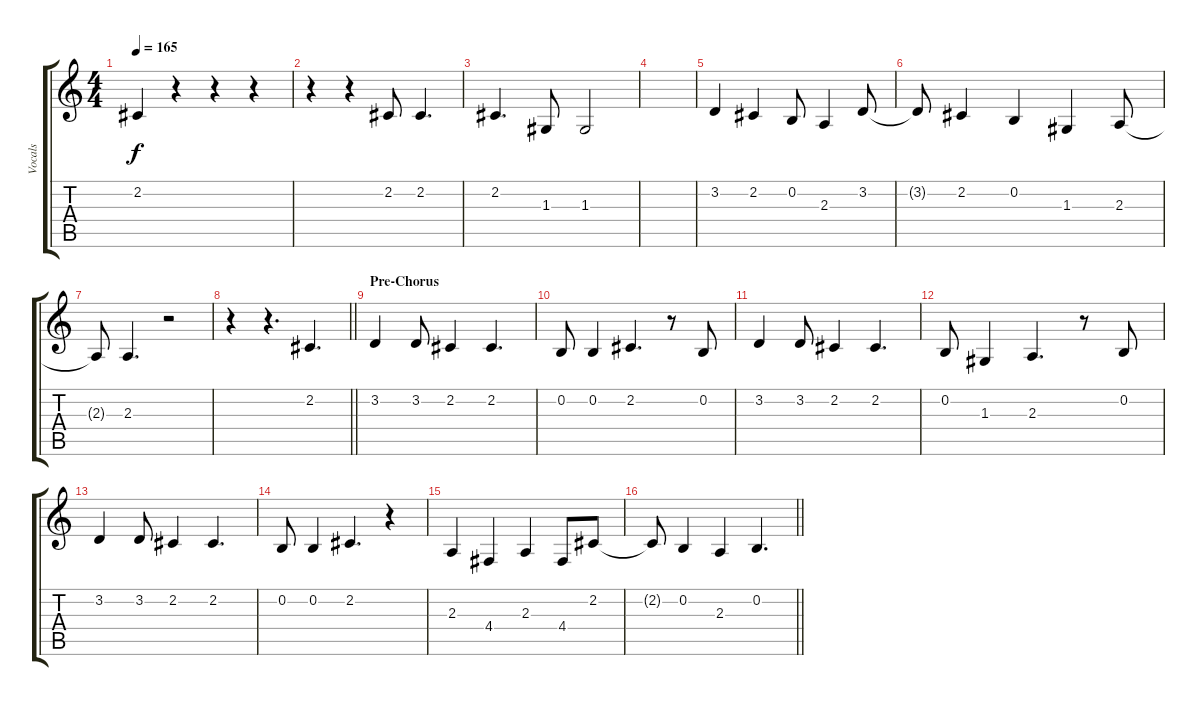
\track ("Vocals" "Vocals") {instrument altosax}
\staff {score tabs}
\tuning (E4 B3 G3 D3 A2 E2) {hide}
\ts (4 4)
\tempo 165
\clef g2
\ks c
2.2{t}.4{dy f} r.4 r.4 r.4 |
r.4 r.4 2.2.8 2.2.4{d} |
2.2.4{d} 1.3.8 1.3.2 |
|
3.2.4 2.2.4 0.2.8 2.3.4 3.2.8 |
3.2{t}.8 2.2.4 0.2.4 1.3.4 2.3.8 |
2.3{t}.8 2.3.4{d} r.2 |
\barLineRight lightlight
r.4 r.4{d} 2.2.4{d} |
\section ("" "Pre-Chorus")
3.2.4 3.2.8 2.2.4 2.2.4{d} |
0.2.8 0.2.4 2.2.4{d} r.8 0.2.8 |
3.2.4 3.2.8 2.2.4 2.2.4{d} |
0.2.8 1.3.4 2.3.4{d} r.8 0.2.8 |
3.2.4 3.2.8 2.2.4 2.2.4{d} |
0.2.8 0.2.4 2.2.4{d} r.4 |
2.3.4 4.4.4 2.3.4 4.4.8 2.2.8 |
\barLineRight lightlight
2.2{t}.8 0.2.4 2.3.4 0.2.4{d}
